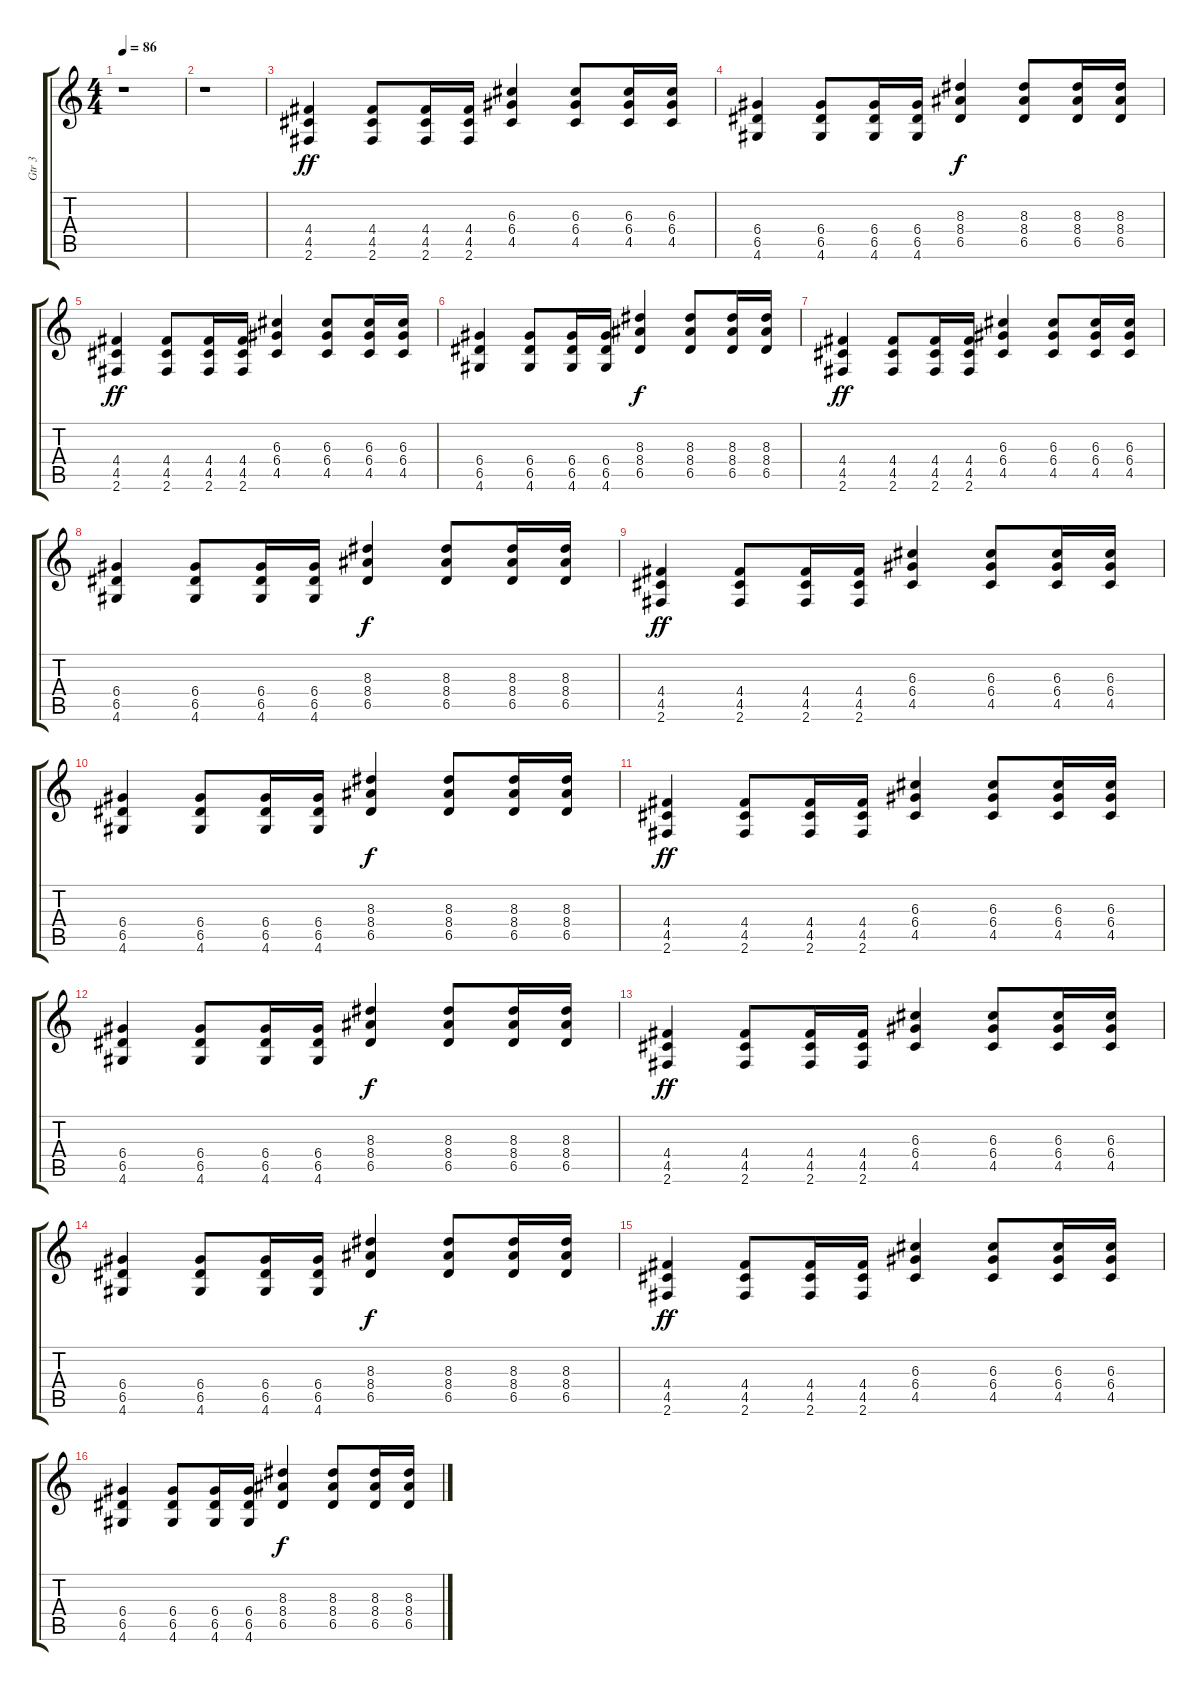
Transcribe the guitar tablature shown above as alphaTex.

\track ("Gtr 3" "Gtr 3") {instrument distortionguitar}
\staff {score tabs}
\tuning (E4 B3 G3 D3 A2 E2) {hide}
\ts (4 4)
\tempo 86
\clef g2
\ks c
r.1{dy f} |
r.1 |
(4.4 4.5 2.6).4{dy ff} (4.4 4.5 2.6).8 (4.4 4.5 2.6).16 (4.4 4.5 2.6).16 (6.3 6.4 4.5).4 (6.3 6.4 4.5).8 (6.3 6.4 4.5).16 (6.3 6.4 4.5).16 |
(6.4 6.5 4.6).4 (6.4 6.5 4.6).8 (6.4 6.5 4.6).16 (6.4 6.5 4.6).16 (8.3 8.4 6.5).4{dy f} (8.3 8.4 6.5).8 (8.3 8.4 6.5).16 (8.3 8.4 6.5).16 |
(4.4 4.5 2.6).4{dy ff} (4.4 4.5 2.6).8 (4.4 4.5 2.6).16 (4.4 4.5 2.6).16 (6.3 6.4 4.5).4 (6.3 6.4 4.5).8 (6.3 6.4 4.5).16 (6.3 6.4 4.5).16 |
(6.4 6.5 4.6).4 (6.4 6.5 4.6).8 (6.4 6.5 4.6).16 (6.4 6.5 4.6).16 (8.3 8.4 6.5).4{dy f} (8.3 8.4 6.5).8 (8.3 8.4 6.5).16 (8.3 8.4 6.5).16 |
(4.4 4.5 2.6).4{dy ff} (4.4 4.5 2.6).8 (4.4 4.5 2.6).16 (4.4 4.5 2.6).16 (6.3 6.4 4.5).4 (6.3 6.4 4.5).8 (6.3 6.4 4.5).16 (6.3 6.4 4.5).16 |
(6.4 6.5 4.6).4 (6.4 6.5 4.6).8 (6.4 6.5 4.6).16 (6.4 6.5 4.6).16 (8.3 8.4 6.5).4{dy f} (8.3 8.4 6.5).8 (8.3 8.4 6.5).16 (8.3 8.4 6.5).16 |
(4.4 4.5 2.6).4{dy ff} (4.4 4.5 2.6).8 (4.4 4.5 2.6).16 (4.4 4.5 2.6).16 (6.3 6.4 4.5).4 (6.3 6.4 4.5).8 (6.3 6.4 4.5).16 (6.3 6.4 4.5).16 |
(6.4 6.5 4.6).4 (6.4 6.5 4.6).8 (6.4 6.5 4.6).16 (6.4 6.5 4.6).16 (8.3 8.4 6.5).4{dy f} (8.3 8.4 6.5).8 (8.3 8.4 6.5).16 (8.3 8.4 6.5).16 |
(4.4 4.5 2.6).4{dy ff} (4.4 4.5 2.6).8 (4.4 4.5 2.6).16 (4.4 4.5 2.6).16 (6.3 6.4 4.5).4 (6.3 6.4 4.5).8 (6.3 6.4 4.5).16 (6.3 6.4 4.5).16 |
(6.4 6.5 4.6).4 (6.4 6.5 4.6).8 (6.4 6.5 4.6).16 (6.4 6.5 4.6).16 (8.3 8.4 6.5).4{dy f} (8.3 8.4 6.5).8 (8.3 8.4 6.5).16 (8.3 8.4 6.5).16 |
(4.4 4.5 2.6).4{dy ff} (4.4 4.5 2.6).8 (4.4 4.5 2.6).16 (4.4 4.5 2.6).16 (6.3 6.4 4.5).4 (6.3 6.4 4.5).8 (6.3 6.4 4.5).16 (6.3 6.4 4.5).16 |
(6.4 6.5 4.6).4 (6.4 6.5 4.6).8 (6.4 6.5 4.6).16 (6.4 6.5 4.6).16 (8.3 8.4 6.5).4{dy f} (8.3 8.4 6.5).8 (8.3 8.4 6.5).16 (8.3 8.4 6.5).16 |
(4.4 4.5 2.6).4{dy ff} (4.4 4.5 2.6).8 (4.4 4.5 2.6).16 (4.4 4.5 2.6).16 (6.3 6.4 4.5).4 (6.3 6.4 4.5).8 (6.3 6.4 4.5).16 (6.3 6.4 4.5).16 |
(6.4 6.5 4.6).4 (6.4 6.5 4.6).8 (6.4 6.5 4.6).16 (6.4 6.5 4.6).16 (8.3 8.4 6.5).4{dy f} (8.3 8.4 6.5).8 (8.3 8.4 6.5).16 (8.3 8.4 6.5).16
